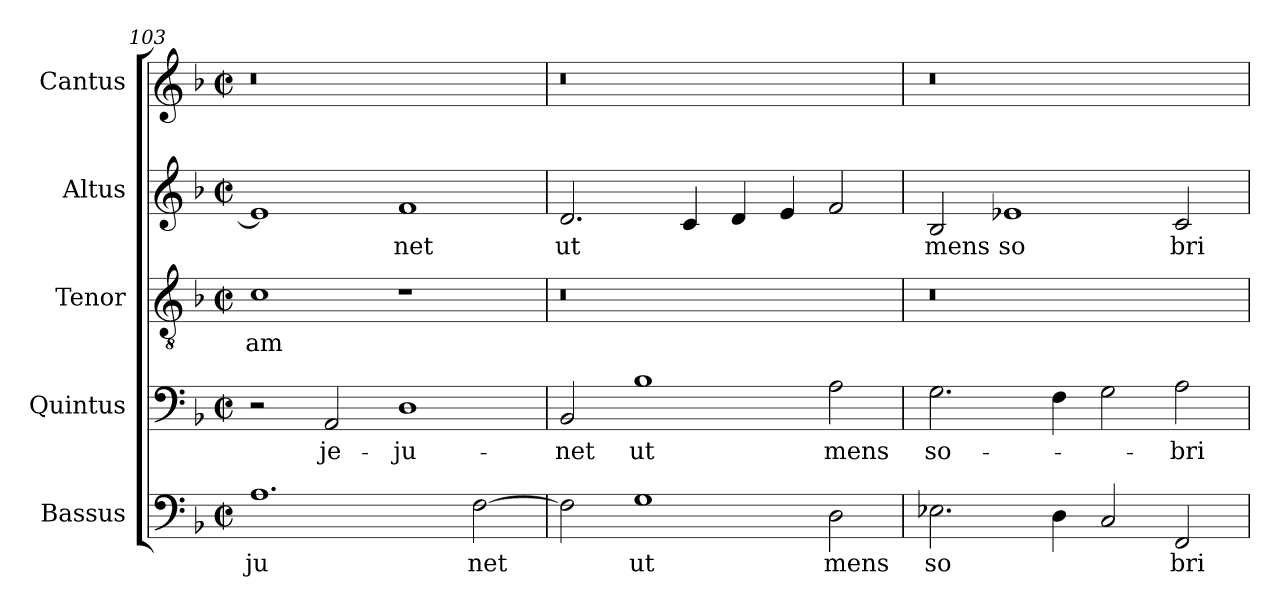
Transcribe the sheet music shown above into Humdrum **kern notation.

**kern	**text	**kern	**text	**kern	**text	**kern	**text	**kern
*part5	*part5	*part4	*part4	*part3	*part3	*part2	*part2	*part1
*staff5	*staff5	*staff4	*staff4	*staff3	*staff3	*staff2	*staff2	*staff1
*I"Bassus	*	*I"Quintus	*	*I"Tenor	*	*I"Altus	*	*I"Cantus
*clefF4	*	*clefF4	*	*clefGv2	*	*clefG2	*	*clefG2
*k[b-]	*	*k[b-]	*	*k[b-]	*	*k[b-]	*	*k[b-]
*F:	*	*F:	*	*F:	*	*F:	*	*F:
*M2/2	*	*M2/2	*	*M2/2	*	*M2/2	*	*M2/2
*met(c|)	*	*met(c|)	*	*met(c|)	*	*met(c|)	*	*met(c|)
=103	=103	=103	=103	=103	=103	=103	=103	=103
!	!LO:LY:b:cj	!	!	!	!LO:LY:b:cj	!	!	!
1.A	ju	2r	.	1c	am	1e]	.	0r
!	!	!	!LO:LY:b:cj	!	!	!	!	!
.	.	2AA/	je-	.	.	.	.	.
!	!	!	!LO:LY:b:cj	!	!	!	!LO:LY:b:cj	!
.	.	1D	-ju-	1r	.	1f	net	.
!	!LO:LY:b	!	!	!	!	!	!	!
[>2F\	net	.	.	.	.	.	.	.
=104	=104	=104	=104	=104	=104	=104	=104	=104
!	!	!	!LO:LY:b:cj	!	!	!	!LO:LY:b:cj	!
2F\]	.	2BB-/	-net	0r	.	2.d/	ut	0r
!	!LO:LY:b:cj	!	!LO:LY:b:cj	!	!	!	!	!
1G	ut	1B-	ut	.	.	.	.	.
.	.	.	.	.	.	4c/	.	.
.	.	.	.	.	.	4d/	.	.
.	.	.	.	.	.	4e/	.	.
!	!LO:LY:b:cj	!	!LO:LY:b:cj	!	!	!	!	!
2D\	mens	2A\	mens	.	.	2f/	.	.
=105	=105	=105	=105	=105	=105	=105	=105	=105
!	!LO:LY:b:cj	!	!LO:LY:b:cj	!	!	!	!LO:LY:b:cj	!
2.E-X\	so	2.G\	so-	0r	.	2B-/	mens	0r
!	!	!	!	!	!	!	!LO:LY:b:cj	!
.	.	.	.	.	.	1e-X	so	.
4D\	.	4F\	.	.	.	.	.	.
2C/	.	2G\	.	.	.	.	.	.
!	!LO:LY:b:cj	!	!LO:LY:b:cj	!	!	!	!LO:LY:b:cj	!
2FF/	bri	2A\	-bri-	.	.	2c/	bri	.
=	=	=	=	=	=	=	=	=
*-	*-	*-	*-	*-	*-	*-	*-	*-
